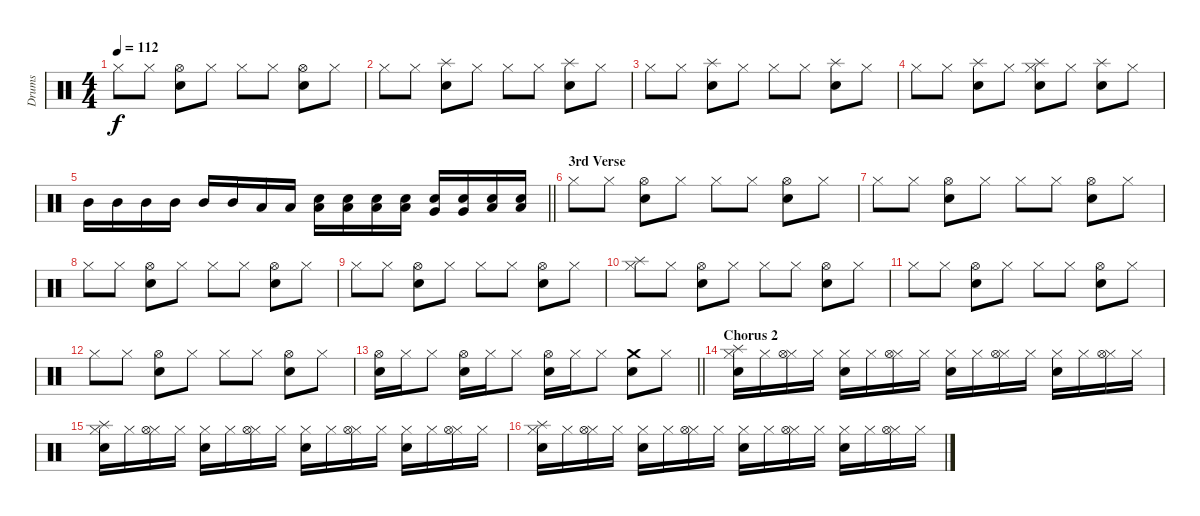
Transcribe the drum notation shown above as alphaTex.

\track ("Drums" "Drums") {instrument percussion}
\staff {score}
\articulation defaults
\ts (4 4)
\tempo 112
\clef neutral
\ks c "Hi-Hat (closed)".8{dy f} "Hi-Hat (closed)".8
("Snare (hit) 2" "Hi-Hat (open)").8 "Hi-Hat (closed)".8 "Hi-Hat (closed)".8 "Hi-Hat (closed)".8 ("Snare (hit) 2" "Hi-Hat (open)").8 "Hi-Hat (closed)".8 |
"Hi-Hat (closed)".8 "Hi-Hat (closed)".8 ("Snare (hit) 2" "Splash (hit)").8 "Hi-Hat (closed)".8 "Hi-Hat (closed)".8 "Hi-Hat (closed)".8 ("Snare (hit) 2" "Splash (hit)").8 "Hi-Hat (closed)".8 |
"Hi-Hat (closed)".8 "Hi-Hat (closed)".8 ("Snare (hit) 2" "Splash (hit)").8 "Hi-Hat (closed)".8 "Hi-Hat (closed)".8 "Hi-Hat (closed)".8 ("Snare (hit) 2" "Splash (hit)").8 "Hi-Hat (closed)".8 |
"Hi-Hat (closed)".8 "Hi-Hat (closed)".8 ("Snare (hit) 2" "Splash (hit)").8 "Hi-Hat (closed)".8 ("Splash (hit)" "Hi-Hat (closed)" "Snare (hit) 2").8 "Hi-Hat (closed)".8 ("Snare (hit) 2" "Splash (hit)").8 "Hi-Hat (closed)".8 |
\barLineRight lightlight "Mid Tom (hit)".16 "Mid Tom (hit)".16 "Mid Tom (hit)".16 "Mid Tom (hit)".16 "Mid Tom (hit)".16 "Mid Tom (hit)".16 "Low Tom (hit)".16 "Low Tom (hit)".16
("Low Tom (hit)" "Snare (hit) 2").16 ("Low Tom (hit)" "Snare (hit) 2").16 ("Low Tom (hit)" "Snare (hit) 2").16 ("Low Tom (hit)" "Snare (hit) 2").16 ("Very Low Tom (hit)" "Snare (hit) 2").16 ("Very Low Tom (hit)" "Snare (hit) 2").16 ("Low Floor Tom (hit)" "Snare (hit) 2").16 ("Low Floor Tom (hit)" "Snare (hit) 2").16 |
\section ("" "3rd Verse")
"Hi-Hat (closed)".8 "Hi-Hat (closed)".8 ("Snare (hit) 2" "Hi-Hat (open)").8 "Hi-Hat (closed)".8 "Hi-Hat (closed)".8 "Hi-Hat (closed)".8 ("Snare (hit) 2" "Hi-Hat (open)").8 "Hi-Hat (closed)".8 |
"Hi-Hat (closed)".8 "Hi-Hat (closed)".8 ("Snare (hit) 2" "Hi-Hat (open)").8 "Hi-Hat (closed)".8 "Hi-Hat (closed)".8 "Hi-Hat (closed)".8 ("Snare (hit) 2" "Hi-Hat (open)").8 "Hi-Hat (closed)".8 |
"Hi-Hat (closed)".8 "Hi-Hat (closed)".8 ("Snare (hit) 2" "Hi-Hat (open)").8 "Hi-Hat (closed)".8 "Hi-Hat (closed)".8 "Hi-Hat (closed)".8 ("Snare (hit) 2" "Hi-Hat (open)").8 "Hi-Hat (closed)".8 |
"Hi-Hat (closed)".8 "Hi-Hat (closed)".8 ("Snare (hit) 2" "Hi-Hat (open)").8 "Hi-Hat (closed)".8 "Hi-Hat (closed)".8 "Hi-Hat (closed)".8 ("Snare (hit) 2" "Hi-Hat (open)").8 "Hi-Hat (closed)".8 |
("Splash (hit)" "Hi-Hat (closed)").8 "Hi-Hat (closed)".8 ("Snare (hit) 2" "Hi-Hat (open)").8 "Hi-Hat (closed)".8 "Hi-Hat (closed)".8 "Hi-Hat (closed)".8 ("Snare (hit) 2" "Hi-Hat (open)").8 "Hi-Hat (closed)".8 |
"Hi-Hat (closed)".8 "Hi-Hat (closed)".8 ("Snare (hit) 2" "Hi-Hat (open)").8 "Hi-Hat (closed)".8 "Hi-Hat (closed)".8 "Hi-Hat (closed)".8 ("Snare (hit) 2" "Hi-Hat (open)").8 "Hi-Hat (closed)".8 |
"Hi-Hat (closed)".8 "Hi-Hat (closed)".8 ("Snare (hit) 2" "Hi-Hat (open)").8 "Hi-Hat (closed)".8 "Hi-Hat (closed)".8 "Hi-Hat (closed)".8 ("Snare (hit) 2" "Hi-Hat (open)").8 "Hi-Hat (closed)".8 |
\barLineRight lightlight
("Snare (hit) 2" "Hi-Hat (open)").16 "Hi-Hat (closed)".16 "Hi-Hat (closed)".8 ("Snare (hit) 2" "Hi-Hat (open)").16 "Hi-Hat (closed)".16 "Hi-Hat (closed)".8 ("Snare (hit) 2" "Hi-Hat (open)").16 "Hi-Hat (closed)".16 "Hi-Hat (closed)".8 ("Snare (hit) 2" "Crash medium (hit)").8 "Hi-Hat (closed)".8 |
\section ("" "Chorus 2")
("Hi-Hat (closed)" "Snare (hit) 2" "Splash (hit)").16 "Hi-Hat (closed)".16 ("Hi-Hat (closed)" "Hi-Hat (open)").16 "Hi-Hat (closed)".16 ("Hi-Hat (closed)" "Snare (hit) 2").16 "Hi-Hat (closed)".16 ("Hi-Hat (closed)" "Hi-Hat (open)").16 "Hi-Hat (closed)".16 ("Hi-Hat (closed)" "Snare (hit) 2").16 "Hi-Hat (closed)".16 ("Hi-Hat (closed)" "Hi-Hat (open)").16 "Hi-Hat (closed)".16 ("Hi-Hat (closed)" "Snare (hit) 2").16 "Hi-Hat (closed)".16 ("Hi-Hat (closed)" "Hi-Hat (open)").16 "Hi-Hat (closed)".16 |
("Hi-Hat (closed)" "Snare (hit) 2" "Splash (hit)").16 "Hi-Hat (closed)".16 ("Hi-Hat (closed)" "Hi-Hat (open)").16 "Hi-Hat (closed)".16 ("Hi-Hat (closed)" "Snare (hit) 2").16 "Hi-Hat (closed)".16 ("Hi-Hat (closed)" "Hi-Hat (open)").16 "Hi-Hat (closed)".16 ("Hi-Hat (closed)" "Snare (hit) 2").16 "Hi-Hat (closed)".16 ("Hi-Hat (closed)" "Hi-Hat (open)").16 "Hi-Hat (closed)".16 ("Hi-Hat (closed)" "Snare (hit) 2").16 "Hi-Hat (closed)".16 ("Hi-Hat (closed)" "Hi-Hat (open)").16 "Hi-Hat (closed)".16 |
("Hi-Hat (closed)" "Snare (hit) 2" "Splash (hit)").16 "Hi-Hat (closed)".16 ("Hi-Hat (closed)" "Hi-Hat (open)").16 "Hi-Hat (closed)".16 ("Hi-Hat (closed)" "Snare (hit) 2").16 "Hi-Hat (closed)".16 ("Hi-Hat (closed)" "Hi-Hat (open)").16 "Hi-Hat (closed)".16 ("Hi-Hat (closed)" "Snare (hit) 2").16 "Hi-Hat (closed)".16 ("Hi-Hat (closed)" "Hi-Hat (open)").16 "Hi-Hat (closed)".16 ("Hi-Hat (closed)" "Snare (hit) 2").16 "Hi-Hat (closed)".16 ("Hi-Hat (closed)" "Hi-Hat (open)").16 "Hi-Hat (closed)".16
